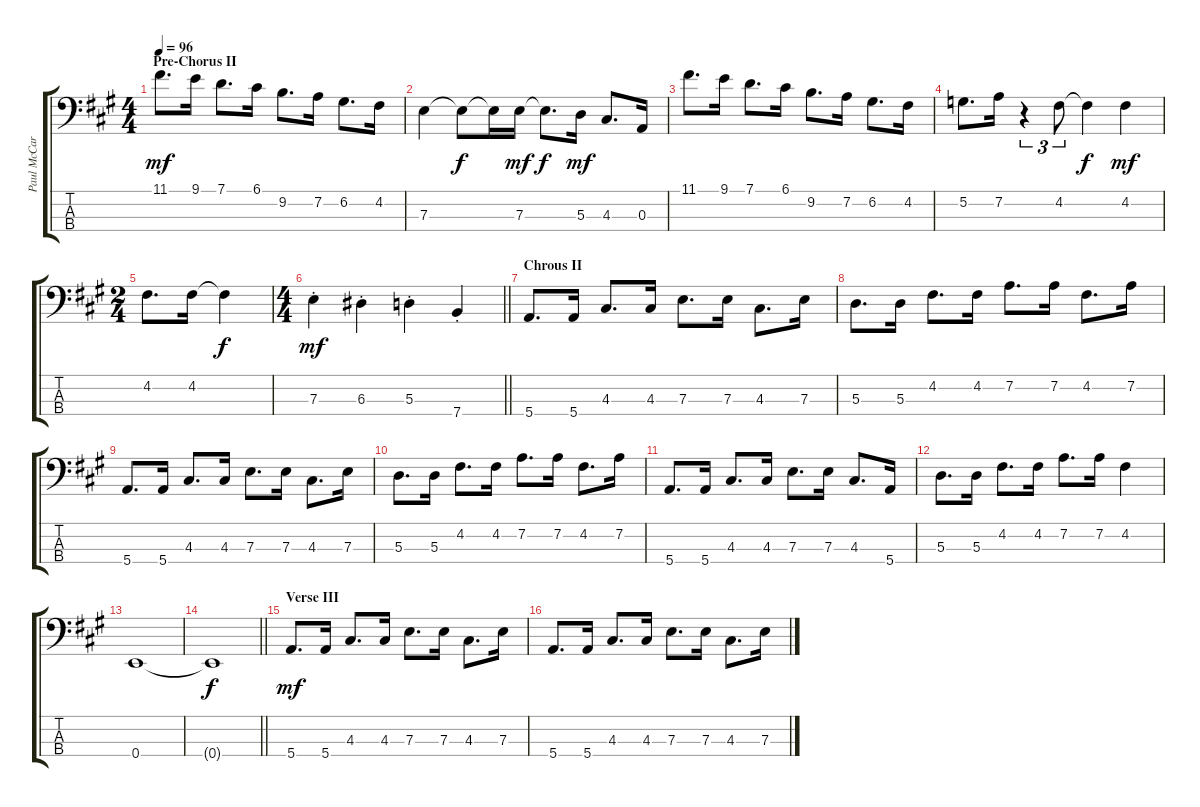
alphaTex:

\track ("Paul McCartney - Bass Guitar" "Paul McCar") {instrument electricbasspick}
\staff {score tabs}
\tuning (G2 D2 A1 E1) {hide}
\ts (4 4)
\section ("" "Pre-Chorus II")
\tempo 96
\clef f4
\ks a
11.1.8{d dy mf} 9.1.16 7.1.8{d} 6.1.16 9.2.8{d} 7.2.16 6.2.8{d} 4.2.16 |
7.3.4 7.3{t}.8{dy f} 7.3{t}.16 7.3.16{dy mf} 7.3{t}.8{d dy f} 5.3.16{dy mf} 4.3.8{d} 0.3.16 |
11.1.8{d} 9.1.16 7.1.8{d} 6.1.16 9.2.8{d} 7.2.16 6.2.8{d} 4.2.16 |
5.2.8{d} 7.2.16 r.4{tu (3 2)} 4.2.8{tu (3 2)} 4.2{t}.4{dy f} 4.2.4{dy mf} |
\ts (2 4)
4.2.8{d} 4.2.16 4.2{t}.4{dy f} |
\ts (4 4)
\barLineRight lightlight
7.3{st}.4{dy mf} 6.3{st}.4 5.3{st}.4 7.4{st}.4 |
\section ("" "Chrous II")
5.4.8{d} 5.4.16 4.3.8{d} 4.3.16 7.3.8{d} 7.3.16 4.3.8{d} 7.3.16 |
5.3.8{d} 5.3.16 4.2.8{d} 4.2.16 7.2.8{d} 7.2.16 4.2.8{d} 7.2.16 |
5.4.8{d} 5.4.16 4.3.8{d} 4.3.16 7.3.8{d} 7.3.16 4.3.8{d} 7.3.16 |
5.3.8{d} 5.3.16 4.2.8{d} 4.2.16 7.2.8{d} 7.2.16 4.2.8{d} 7.2.16 |
5.4.8{d} 5.4.16 4.3.8{d} 4.3.16 7.3.8{d} 7.3.16 4.3.8{d} 5.4.16 |
5.3.8{d} 5.3.16 4.2.8{d} 4.2.16 7.2.8{d} 7.2.16 4.2.4 |
0.4.1 |
\barLineRight lightlight
0.4{t}.1{dy f} |
\section ("" "Verse III")
5.4.8{d dy mf} 5.4.16 4.3.8{d} 4.3.16 7.3.8{d} 7.3.16 4.3.8{d} 7.3.16 |
5.4.8{d} 5.4.16 4.3.8{d} 4.3.16 7.3.8{d} 7.3.16 4.3.8{d} 7.3.16
